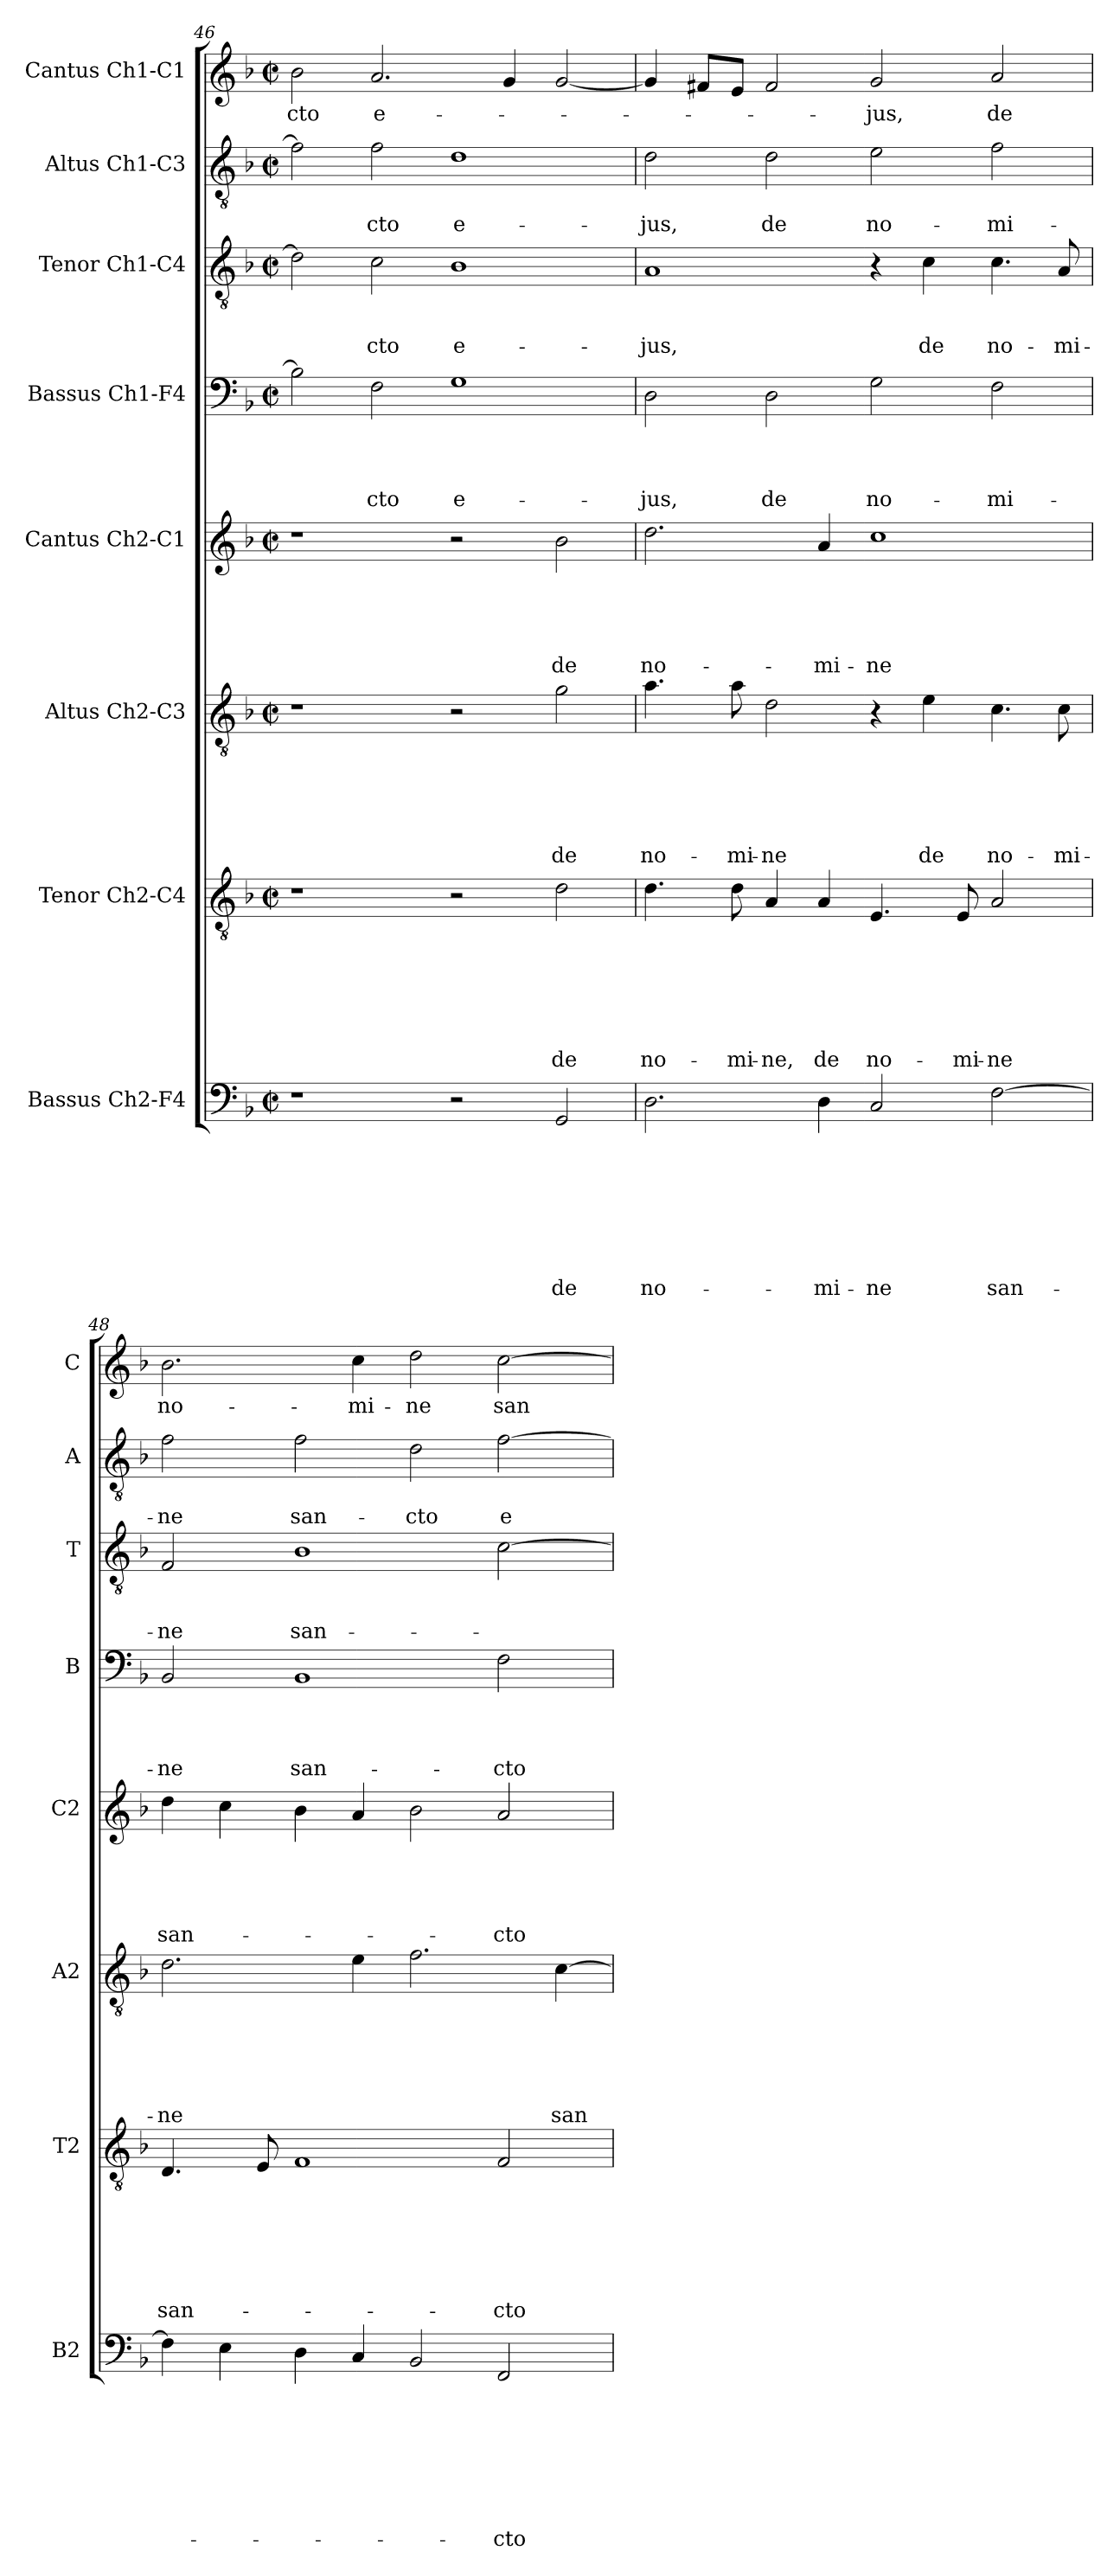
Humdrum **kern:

**kern	**text	**text	**text	**text	**text	**text	**text	**text	**kern	**text	**text	**text	**text	**text	**text	**text	**kern	**text	**text	**text	**text	**text	**text	**kern	**text	**text	**text	**text	**text	**kern	**text	**text	**text	**text	**kern	**text	**text	**text	**kern	**text	**text	**kern	**text
*part8	*part8	*part8	*part8	*part8	*part8	*part8	*part8	*part8	*part7	*part7	*part7	*part7	*part7	*part7	*part7	*part7	*part6	*part6	*part6	*part6	*part6	*part6	*part6	*part5	*part5	*part5	*part5	*part5	*part5	*part4	*part4	*part4	*part4	*part4	*part3	*part3	*part3	*part3	*part2	*part2	*part2	*part1	*part1
*staff8	*staff8	*staff8	*staff8	*staff8	*staff8	*staff8	*staff8	*staff8	*staff7	*staff7	*staff7	*staff7	*staff7	*staff7	*staff7	*staff7	*staff6	*staff6	*staff6	*staff6	*staff6	*staff6	*staff6	*staff5	*staff5	*staff5	*staff5	*staff5	*staff5	*staff4	*staff4	*staff4	*staff4	*staff4	*staff3	*staff3	*staff3	*staff3	*staff2	*staff2	*staff2	*staff1	*staff1
*I"Bassus Ch2-F4	*	*	*	*	*	*	*	*	*I"Tenor Ch2-C4	*	*	*	*	*	*	*	*I"Altus Ch2-C3	*	*	*	*	*	*	*I"Cantus Ch2-C1	*	*	*	*	*	*I"Bassus Ch1-F4	*	*	*	*	*I"Tenor Ch1-C4	*	*	*	*I"Altus Ch1-C3	*	*	*I"Cantus Ch1-C1	*
*I'B2	*	*	*	*	*	*	*	*	*I'T2	*	*	*	*	*	*	*	*I'A2	*	*	*	*	*	*	*I'C2	*	*	*	*	*	*I'B	*	*	*	*	*I'T	*	*	*	*I'A	*	*	*I'C	*
*clefF4	*	*	*	*	*	*	*	*	*clefGv2	*	*	*	*	*	*	*	*clefGv2	*	*	*	*	*	*	*clefG2	*	*	*	*	*	*clefF4	*	*	*	*	*clefGv2	*	*	*	*clefGv2	*	*	*clefG2	*
*k[b-]	*	*	*	*	*	*	*	*	*k[b-]	*	*	*	*	*	*	*	*k[b-]	*	*	*	*	*	*	*k[b-]	*	*	*	*	*	*k[b-]	*	*	*	*	*k[b-]	*	*	*	*k[b-]	*	*	*k[b-]	*
*F:	*	*	*	*	*	*	*	*	*F:	*	*	*	*	*	*	*	*F:	*	*	*	*	*	*	*F:	*	*	*	*	*	*F:	*	*	*	*	*F:	*	*	*	*F:	*	*	*F:	*
*M2/2	*	*	*	*	*	*	*	*	*M2/2	*	*	*	*	*	*	*	*M2/2	*	*	*	*	*	*	*M2/2	*	*	*	*	*	*M2/2	*	*	*	*	*M2/2	*	*	*	*M2/2	*	*	*M2/2	*
*met(c|)	*	*	*	*	*	*	*	*	*met(c|)	*	*	*	*	*	*	*	*met(c|)	*	*	*	*	*	*	*met(c|)	*	*	*	*	*	*met(c|)	*	*	*	*	*met(c|)	*	*	*	*met(c|)	*	*	*met(c|)	*
=46	=46	=46	=46	=46	=46	=46	=46	=46	=46	=46	=46	=46	=46	=46	=46	=46	=46	=46	=46	=46	=46	=46	=46	=46	=46	=46	=46	=46	=46	=46	=46	=46	=46	=46	=46	=46	=46	=46	=46	=46	=46	=46	=46
!	!	!	!	!	!	!	!	!	!	!	!	!	!	!	!	!	!	!	!	!	!	!	!	!	!	!	!	!	!	!	!	!	!	!	!	!	!	!	!	!	!	!	!LO:LY:b
1r	.	.	.	.	.	.	.	.	1r	.	.	.	.	.	.	.	1r	.	.	.	.	.	.	1r	.	.	.	.	.	2B-\]	.	.	.	.	2d\]	.	.	.	2f\]	.	.	2b-\	-cto
!	!	!	!	!	!	!	!	!	!	!	!	!	!	!	!	!	!	!	!	!	!	!	!	!	!	!	!	!	!	!	!	!	!	!LO:LY:b	!	!	!	!LO:LY:b	!	!	!LO:LY:b	!	!LO:LY:b
.	.	.	.	.	.	.	.	.	.	.	.	.	.	.	.	.	.	.	.	.	.	.	.	.	.	.	.	.	.	2F\	.	.	.	-cto	2c\	.	.	-cto	2f\	.	-cto	2.a/	e-
!	!	!	!	!	!	!	!	!	!	!	!	!	!	!	!	!	!	!	!	!	!	!	!	!	!	!	!	!	!	!	!	!	!	!LO:LY:b	!	!	!	!LO:LY:b	!	!	!LO:LY:b	!	!
2r	.	.	.	.	.	.	.	.	2r	.	.	.	.	.	.	.	2r	.	.	.	.	.	.	2r	.	.	.	.	.	1G	.	.	.	e-	1B-	.	.	e-	1d	.	e-	.	.
.	.	.	.	.	.	.	.	.	.	.	.	.	.	.	.	.	.	.	.	.	.	.	.	.	.	.	.	.	.	.	.	.	.	.	.	.	.	.	.	.	.	4g/	.
!	!	!	!	!	!	!	!	!LO:LY:b	!	!	!	!	!	!	!	!LO:LY:b	!	!	!	!	!	!	!LO:LY:b	!	!	!	!	!	!LO:LY:b	!	!	!	!	!	!	!	!	!	!	!	!	!	!
2GG/	.	.	.	.	.	.	.	de	2d\	.	.	.	.	.	.	de	2g\	.	.	.	.	.	de	2b-\	.	.	.	.	de	.	.	.	.	.	.	.	.	.	.	.	.	[2g/	.
=47	=47	=47	=47	=47	=47	=47	=47	=47	=47	=47	=47	=47	=47	=47	=47	=47	=47	=47	=47	=47	=47	=47	=47	=47	=47	=47	=47	=47	=47	=47	=47	=47	=47	=47	=47	=47	=47	=47	=47	=47	=47	=47	=47
!	!	!	!	!	!	!	!	!LO:LY:b	!	!	!	!	!	!	!	!LO:LY:b	!	!	!	!	!	!	!LO:LY:b	!	!	!	!	!	!LO:LY:b	!	!	!	!	!LO:LY:b	!	!	!	!LO:LY:b	!	!	!LO:LY:b	!	!
2.D\	.	.	.	.	.	.	.	no-	4.d\	.	.	.	.	.	.	no-	4.a\	.	.	.	.	.	no-	2.dd\	.	.	.	.	no-	2D\	.	.	.	-jus,	1A	.	.	-jus,	2d\	.	-jus,	4g/]	.
.	.	.	.	.	.	.	.	.	.	.	.	.	.	.	.	.	.	.	.	.	.	.	.	.	.	.	.	.	.	.	.	.	.	.	.	.	.	.	.	.	.	8f#X/L	.
!	!	!	!	!	!	!	!	!	!	!	!	!	!	!	!	!LO:LY:b	!	!	!	!	!	!	!LO:LY:b	!	!	!	!	!	!	!	!	!	!	!	!	!	!	!	!	!	!	!	!
.	.	.	.	.	.	.	.	.	8d\	.	.	.	.	.	.	-mi-	8a\	.	.	.	.	.	-mi-	.	.	.	.	.	.	.	.	.	.	.	.	.	.	.	.	.	.	8e/J	.
!	!	!	!	!	!	!	!	!	!	!	!	!	!	!	!	!LO:LY:b	!	!	!	!	!	!	!LO:LY:b	!	!	!	!	!	!	!	!	!	!	!LO:LY:b	!	!	!	!	!	!	!LO:LY:b	!	!
.	.	.	.	.	.	.	.	.	4A/	.	.	.	.	.	.	-ne,	2d\	.	.	.	.	.	-ne	.	.	.	.	.	.	2D\	.	.	.	de	.	.	.	.	2d\	.	de	2f#/	.
!	!	!	!	!	!	!	!	!LO:LY:b	!	!	!	!	!	!	!	!LO:LY:b	!	!	!	!	!	!	!	!	!	!	!	!	!LO:LY:b	!	!	!	!	!	!	!	!	!	!	!	!	!	!
4D\	.	.	.	.	.	.	.	-mi-	4A/	.	.	.	.	.	.	de	.	.	.	.	.	.	.	4a/	.	.	.	.	-mi-	.	.	.	.	.	.	.	.	.	.	.	.	.	.
!	!	!	!	!	!	!	!	!LO:LY:b	!	!	!	!	!	!	!	!LO:LY:b	!	!	!	!	!	!	!	!	!	!	!	!	!LO:LY:b	!	!	!	!	!LO:LY:b	!	!	!	!	!	!	!LO:LY:b	!	!LO:LY:b
2C/	.	.	.	.	.	.	.	-ne	4.E/	.	.	.	.	.	.	no-	4r	.	.	.	.	.	.	1cc	.	.	.	.	-ne	2G\	.	.	.	no-	4r	.	.	.	2e\	.	no-	2g/	-jus,
!	!	!	!	!	!	!	!	!	!	!	!	!	!	!	!	!	!	!	!	!	!	!	!LO:LY:b	!	!	!	!	!	!	!	!	!	!	!	!	!	!	!LO:LY:b	!	!	!	!	!
.	.	.	.	.	.	.	.	.	.	.	.	.	.	.	.	.	4e\	.	.	.	.	.	de	.	.	.	.	.	.	.	.	.	.	.	4c\	.	.	de	.	.	.	.	.
!	!	!	!	!	!	!	!	!	!	!	!	!	!	!	!	!LO:LY:b	!	!	!	!	!	!	!	!	!	!	!	!	!	!	!	!	!	!	!	!	!	!	!	!	!	!	!
.	.	.	.	.	.	.	.	.	8E/	.	.	.	.	.	.	-mi-	.	.	.	.	.	.	.	.	.	.	.	.	.	.	.	.	.	.	.	.	.	.	.	.	.	.	.
!	!	!	!	!	!	!	!	!LO:LY:b	!	!	!	!	!	!	!	!LO:LY:b	!	!	!	!	!	!	!LO:LY:b	!	!	!	!	!	!	!	!	!	!	!LO:LY:b	!	!	!	!LO:LY:b	!	!	!LO:LY:b	!	!LO:LY:b
[2F\	.	.	.	.	.	.	.	san-	2A/	.	.	.	.	.	.	-ne	4.c\	.	.	.	.	.	no-	.	.	.	.	.	.	2F\	.	.	.	-mi-	4.c\	.	.	no-	2f\	.	-mi-	2a/	de
!	!	!	!	!	!	!	!	!	!	!	!	!	!	!	!	!	!	!	!	!	!	!	!LO:LY:b	!	!	!	!	!	!	!	!	!	!	!	!	!	!	!LO:LY:b	!	!	!	!	!
.	.	.	.	.	.	.	.	.	.	.	.	.	.	.	.	.	8c\	.	.	.	.	.	-mi-	.	.	.	.	.	.	.	.	.	.	.	8A/	.	.	-mi-	.	.	.	.	.
=48	=48	=48	=48	=48	=48	=48	=48	=48	=48	=48	=48	=48	=48	=48	=48	=48	=48	=48	=48	=48	=48	=48	=48	=48	=48	=48	=48	=48	=48	=48	=48	=48	=48	=48	=48	=48	=48	=48	=48	=48	=48	=48	=48
!	!	!	!	!	!	!	!	!	!	!	!	!	!	!	!	!LO:LY:b	!	!	!	!	!	!	!LO:LY:b	!	!	!	!	!	!LO:LY:b	!	!	!	!	!LO:LY:b	!	!	!	!LO:LY:b	!	!	!LO:LY:b	!	!LO:LY:b
4F\]	.	.	.	.	.	.	.	.	4.D/	.	.	.	.	.	.	san-	2.d\	.	.	.	.	.	-ne	4dd\	.	.	.	.	san-	2BB-/	.	.	.	-ne	2F/	.	.	-ne	2f\	.	-ne	2.b-\	no-
4E\	.	.	.	.	.	.	.	.	.	.	.	.	.	.	.	.	.	.	.	.	.	.	.	4cc\	.	.	.	.	.	.	.	.	.	.	.	.	.	.	.	.	.	.	.
.	.	.	.	.	.	.	.	.	8E/	.	.	.	.	.	.	.	.	.	.	.	.	.	.	.	.	.	.	.	.	.	.	.	.	.	.	.	.	.	.	.	.	.	.
!	!	!	!	!	!	!	!	!	!	!	!	!	!	!	!	!	!	!	!	!	!	!	!	!	!	!	!	!	!	!	!	!	!	!LO:LY:b	!	!	!	!LO:LY:b	!	!	!LO:LY:b	!	!
4D\	.	.	.	.	.	.	.	.	1F	.	.	.	.	.	.	.	.	.	.	.	.	.	.	4b-\	.	.	.	.	.	1BB-	.	.	.	san-	1B-	.	.	san-	2f\	.	san-	.	.
!	!	!	!	!	!	!	!	!	!	!	!	!	!	!	!	!	!	!	!	!	!	!	!	!	!	!	!	!	!	!	!	!	!	!	!	!	!	!	!	!	!	!	!LO:LY:b
4C/	.	.	.	.	.	.	.	.	.	.	.	.	.	.	.	.	4e\	.	.	.	.	.	.	4a/	.	.	.	.	.	.	.	.	.	.	.	.	.	.	.	.	.	4cc\	-mi-
!	!	!	!	!	!	!	!	!	!	!	!	!	!	!	!	!	!	!	!	!	!	!	!	!	!	!	!	!	!	!	!	!	!	!	!	!	!	!	!	!	!LO:LY:b	!	!LO:LY:b
2BB-/	.	.	.	.	.	.	.	.	.	.	.	.	.	.	.	.	2.f\	.	.	.	.	.	.	2b-\	.	.	.	.	.	.	.	.	.	.	.	.	.	.	2d\	.	-cto	2dd\	-ne
!	!	!	!	!	!	!	!	!LO:LY:b	!	!	!	!	!	!	!	!LO:LY:b	!	!	!	!	!	!	!	!	!	!	!	!	!LO:LY:b	!	!	!	!	!LO:LY:b	!	!	!	!	!	!	!LO:LY:b	!	!LO:LY:b
2FF/	.	.	.	.	.	.	.	-cto	2F/	.	.	.	.	.	.	-cto	.	.	.	.	.	.	.	2a/	.	.	.	.	-cto	2F\	.	.	.	-cto	[2c\	.	.	.	[2f\	.	e-	[2cc\	san-
!	!	!	!	!	!	!	!	!	!	!	!	!	!	!	!	!	!	!	!	!	!	!	!LO:LY:b	!	!	!	!	!	!	!	!	!	!	!	!	!	!	!	!	!	!	!	!
.	.	.	.	.	.	.	.	.	.	.	.	.	.	.	.	.	[4c\	.	.	.	.	.	san-	.	.	.	.	.	.	.	.	.	.	.	.	.	.	.	.	.	.	.	.
=	=	=	=	=	=	=	=	=	=	=	=	=	=	=	=	=	=	=	=	=	=	=	=	=	=	=	=	=	=	=	=	=	=	=	=	=	=	=	=	=	=	=	=
*-	*-	*-	*-	*-	*-	*-	*-	*-	*-	*-	*-	*-	*-	*-	*-	*-	*-	*-	*-	*-	*-	*-	*-	*-	*-	*-	*-	*-	*-	*-	*-	*-	*-	*-	*-	*-	*-	*-	*-	*-	*-	*-	*-
